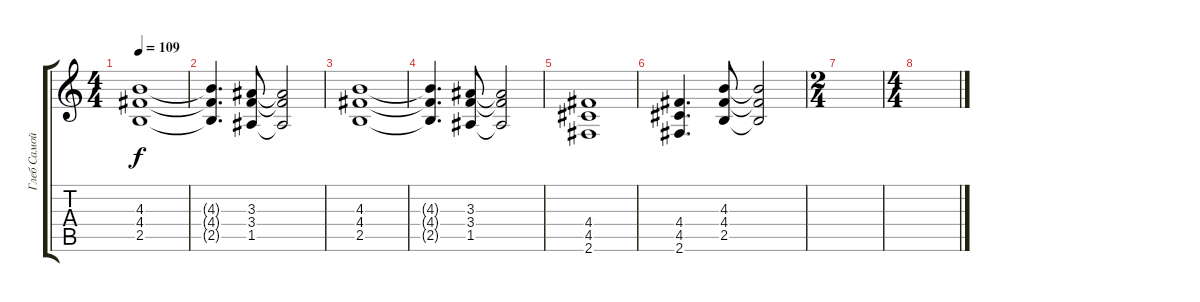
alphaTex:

\track ("Глеб Самойлов" "Глеб Самой") {instrument distortionguitar}
\staff {score tabs}
\tuning (E4 B3 G3 D3 A2 E2) {hide}
\ts (4 4)
\tempo 109
\clef g2
\ks c
(4.3 4.4 2.5).1{dy f} |
(4.3{t} 4.4{t} 2.5{t}).4{d} (3.3 3.4 1.5).8 (3.3{t} 3.4{t} 1.5{t}).2 |
(4.3 4.4 2.5).1 |
(4.3{t} 4.4{t} 2.5{t}).4{d} (3.3 3.4 1.5).8 (3.3{t} 3.4{t} 1.5{t}).2 |
(4.4 4.5 2.6).1 |
(4.4 4.5 2.6).4{d} (4.3 4.4 2.5).8 (4.3{t} 4.4{t} 2.5{t}).2 |
\ts (2 4)
|
\ts (4 4)
